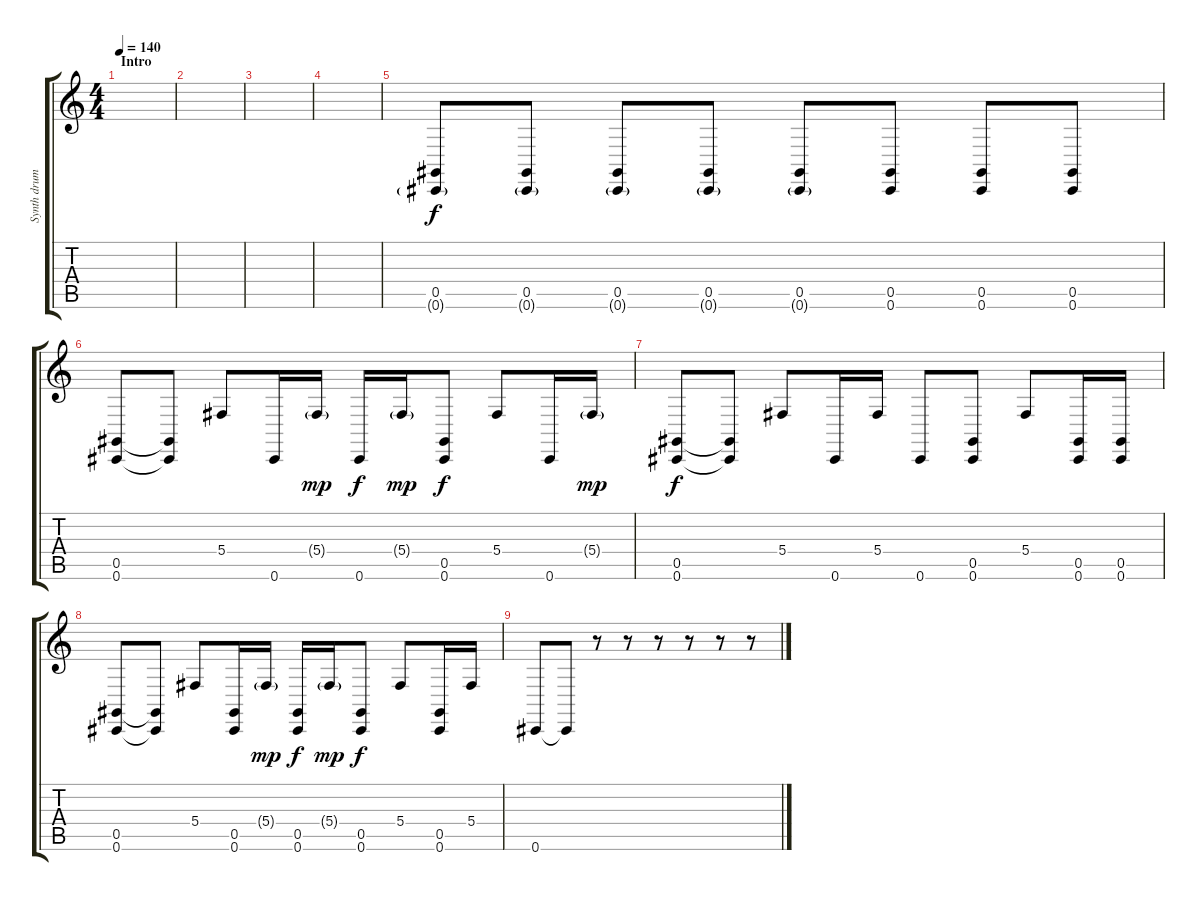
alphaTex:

\track ("Synth drums (Rob Bourdon)" "Synth drum") {instrument melodictom}
\staff {score tabs}
\tuning (Eb4 Bb3 Gb3 Db3 Ab2 Db2) {hide}
\ts (4 4)
\section ("" "Intro")
\tempo 140
\clef g2
\ks c
|
|
|
|
(0.5 0.6{g}).8 (0.5 0.6{g}).8 (0.5 0.6{g}).8 (0.5 0.6{g}).8 (0.5 0.6{g}).8 (0.5 0.6).8{dy f} (0.5 0.6).8 (0.5 0.6).8 |
(0.5 0.6).8 (0.5{t} 0.6{t}).8 5.4.8 0.6.16 5.4{g}.16{dy mp} 0.6.16{dy f} 5.4{g}.16{dy mp} (0.5 0.6).8{dy f} 5.4.8 0.6.16 5.4{g}.16{dy mp} |
(0.5 0.6).8{dy f} (0.5{t} 0.6{t}).8 5.4.8 0.6.16 5.4.16 0.6.8 (0.5 0.6).8 5.4.8 (0.5 0.6).16 (0.5 0.6).16 |
(0.5 0.6).8 (0.5{t} 0.6{t}).8 5.4.8 (0.5 0.6).16 5.4{g}.16{dy mp} (0.5 0.6).16{dy f} 5.4{g}.16{dy mp} (0.5 0.6).8{dy f} 5.4.8 (0.5 0.6).16 5.4.16 |
0.6.8 0.6{t}.8 r.8 r.8 r.8 r.8 r.8 r.8
